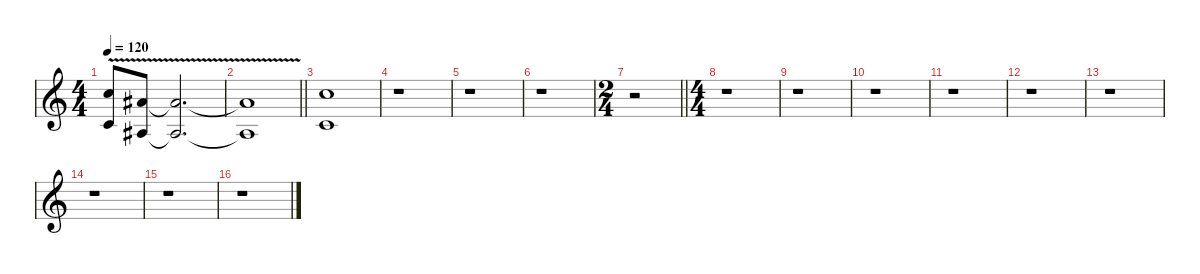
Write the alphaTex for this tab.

\defaultSystemsLayout 4
\hideDynamics
\bracketExtendMode nobrackets
\singleTrackTrackNamePolicy hidden
\multiTrackTrackNamePolicy hidden
\firstSystemTrackNameMode fullname
\firstSystemTrackNameOrientation horizontal
\otherSystemsTrackNameOrientation horizontal
\track ("VOICE" "clar.") {defaultSystemsLayout 4 instrument clarinet}
\staff {score}
\tuning (E4 B3 G3 D3 A2 E2)
\ts (4 4)
\tempo 120
\clef g2
\ks c
(13.2{v t} 10.4{v t}).8{dy f beam Up} (11.2{v acc #} 8.4{v acc #}).8{beam Up} (11.2{v t acc #} 8.4{v t acc #}).2{d beam Up} |
\barLineRight lightlight
(11.2{v t acc #} 8.4{v t acc #}).1{beam Up} |
(13.2 10.4).1{beam Up} |
r.1{beam Down} |
r.1{beam Down} |
r.1{beam Down} |
\ts (2 4)
\beaming (8 2 2)
\barLineRight lightlight
r.2{beam Down} |
\ts (4 4)
\beaming (8 2 2 2 2)
r.1{beam Down} |
r.1{beam Down} |
r.1{beam Down} |
r.1{beam Down} |
r.1{beam Down} |
r.1{beam Down} |
r.1{beam Down} |
r.1{beam Down} |
r.1{beam Down}
